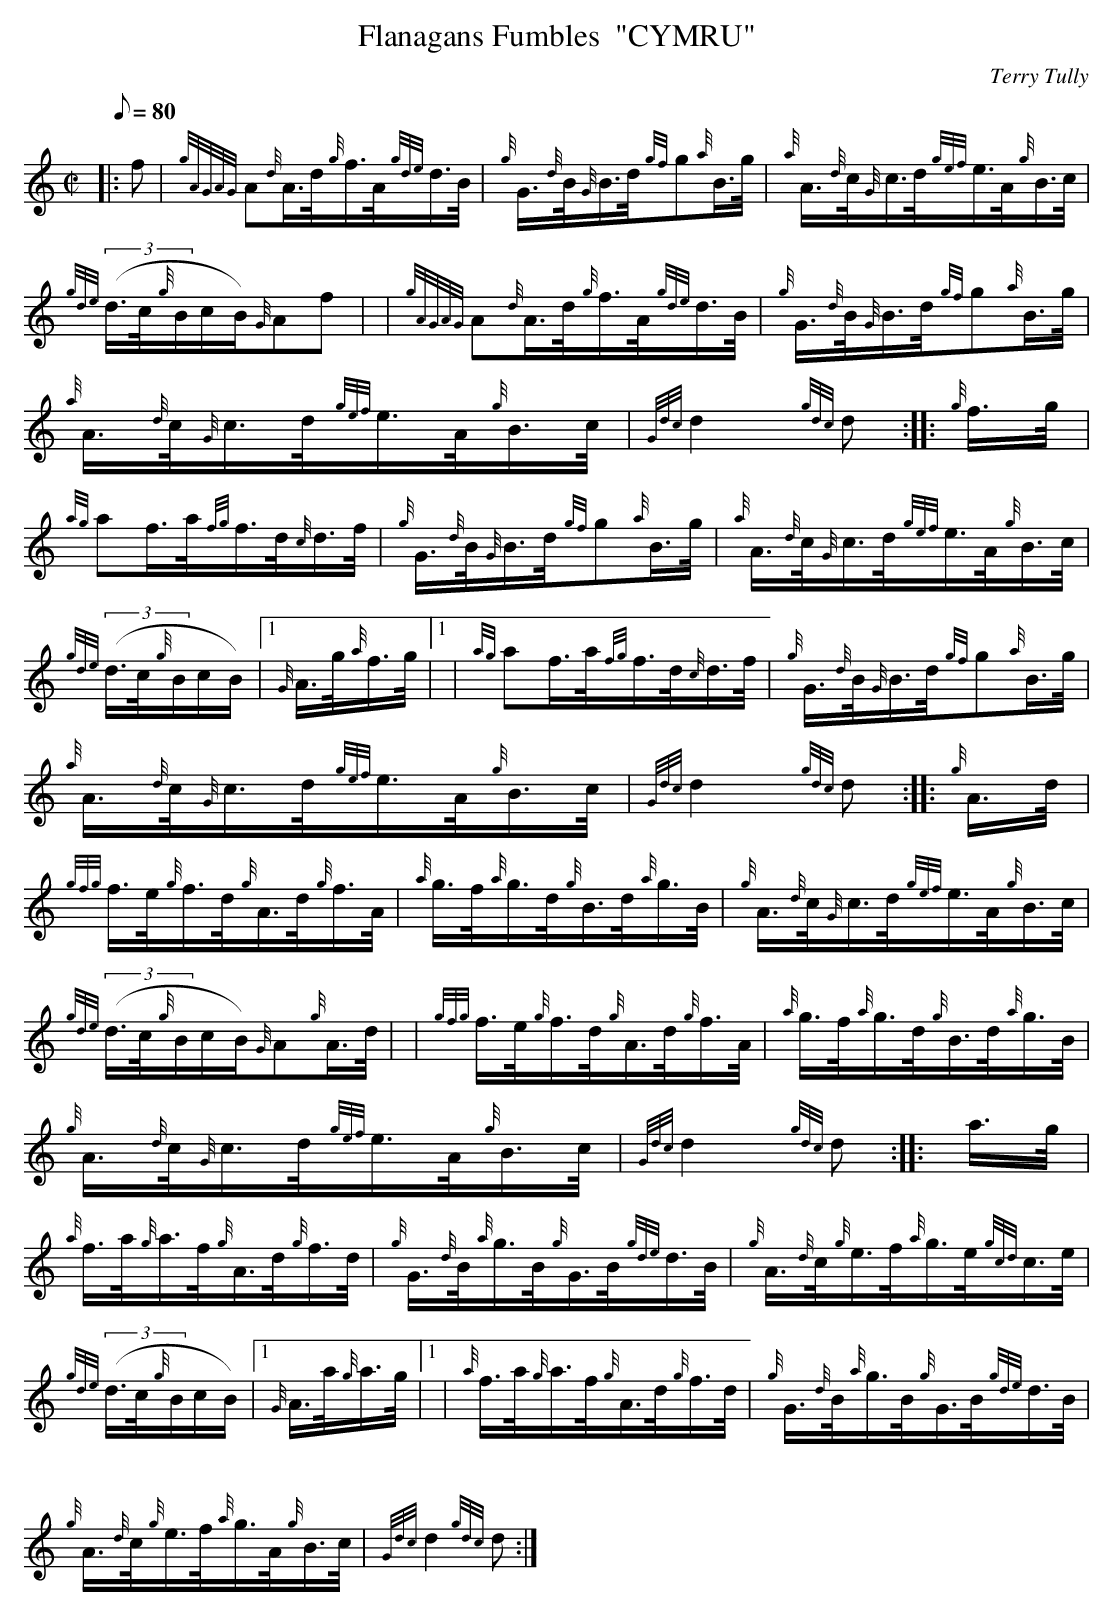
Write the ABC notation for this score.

X:1
T:Flanagans Fumbles  "CYMRU"
M:C|
L:1/8
Q:80
C:Terry Tully
K:HP
|: f | \
{gAGAG}A{d}A3/4d/4{g}f3/4A/4{gde}d3/4B/4 | \
{g}G3/4{d}B/4{G}B3/4d/4{gf}g{a}B3/4g/4 | \
{a}A3/4{d}c/4{G}c3/4d/4{gef}e3/4A/4{g}B3/4c/4 |
{gde}((3d3/4c/4{g}B/2c/2B/2){G}Af | | \
{gAGAG}A{d}A3/4d/4{g}f3/4A/4{gde}d3/4B/4 | \
{g}G3/4{d}B/4{G}B3/4d/4{gf}g{a}B3/4g/4 |
{a}A3/4{d}c/4{G}c3/4d/4{gef}e3/4A/4{g}B3/4c/4 | \
{Gdc}d2{gdc}d :: \
{g}f3/4g/4 |
{ag}af3/4a/4{fg}f3/4d/4{c}d3/4f/4 | \
{g}G3/4{d}B/4{G}B3/4d/4{gf}g{a}B3/4g/4 | \
{a}A3/4{d}c/4{G}c3/4d/4{gef}e3/4A/4{g}B3/4c/4 |
{gde}((3d3/4c/4{g}B/2c/2B/2)|1 {G}A3/4g/4{a}f3/4g/4|1  | \
{ag}af3/4a/4{fg}f3/4d/4{c}d3/4f/4 | \
{g}G3/4{d}B/4{G}B3/4d/4{gf}g{a}B3/4g/4 |
{a}A3/4{d}c/4{G}c3/4d/4{gef}e3/4A/4{g}B3/4c/4 | \
{Gdc}d2{gdc}d :: \
{g}A3/4d/4 |
{gfg}f3/4e/4{g}f3/4d/4{g}A3/4d/4{g}f3/4A/4 | \
{a}g3/4f/4{a}g3/4d/4{g}B3/4d/4{a}g3/4B/4 | \
{g}A3/4{d}c/4{G}c3/4d/4{gef}e3/4A/4{g}B3/4c/4 |
{gde}((3d3/4c/4{g}B/2c/2B/2){G}A{g}A3/4d/4 | | \
{gfg}f3/4e/4{g}f3/4d/4{g}A3/4d/4{g}f3/4A/4 | \
{a}g3/4f/4{a}g3/4d/4{g}B3/4d/4{a}g3/4B/4 |
{g}A3/4{d}c/4{G}c3/4d/4{gef}e3/4A/4{g}B3/4c/4 | \
{Gdc}d2{gdc}d :: \
a3/4g/4 |
{a}f3/4a/4{g}a3/4f/4{g}A3/4d/4{g}f3/4d/4 | \
{g}G3/4{d}B/4{a}g3/4B/4{g}G3/4B/4{gde}d3/4B/4 | \
{g}A3/4{d}c/4{g}e3/4f/4{a}g3/4e/4{gcd}c3/4e/4 |
{gde}((3d3/4c/4{g}B/2c/2B/2)|1 {G}A3/4a/4{g}a3/4g/4|1  | \
{a}f3/4a/4{g}a3/4f/4{g}A3/4d/4{g}f3/4d/4 | \
{g}G3/4{d}B/4{a}g3/4B/4{g}G3/4B/4{gde}d3/4B/4 |
{g}A3/4{d}c/4{g}e3/4f/4{a}g3/4A/4{g}B3/4c/4 | \
{Gdc}d2{gdc}d :|
